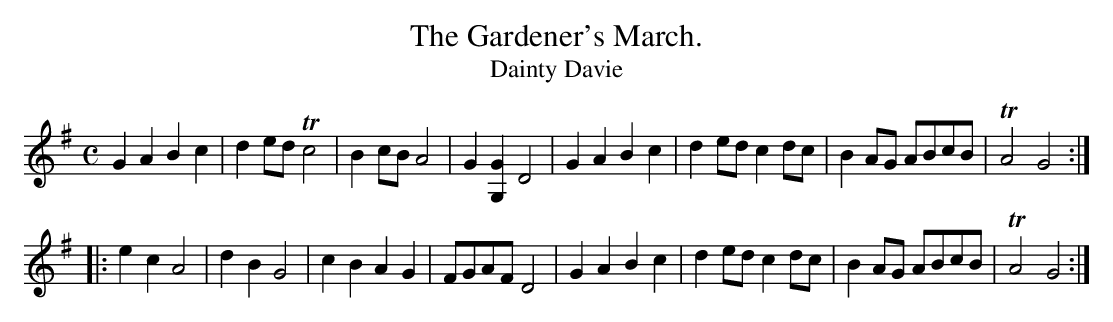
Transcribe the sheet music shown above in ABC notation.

X:1
T:The Gardener's March.
T:Dainty Davie
M:C
L:1/8
K:G
G2A2 B2c2|d2ed Tc4  |B2cB A4  | G2[G2G,2] D4 |\
G2A2 B2c2|d2ed  c2dc|B2AG ABcB|TA4        G4::
e2c2 A4  |d2B2  G4  |c2B2 A2G2| FGAF      D4 |\
G2A2 B2c2|d2ed  c2dc|B2AG ABcB|TA4        G4:|
